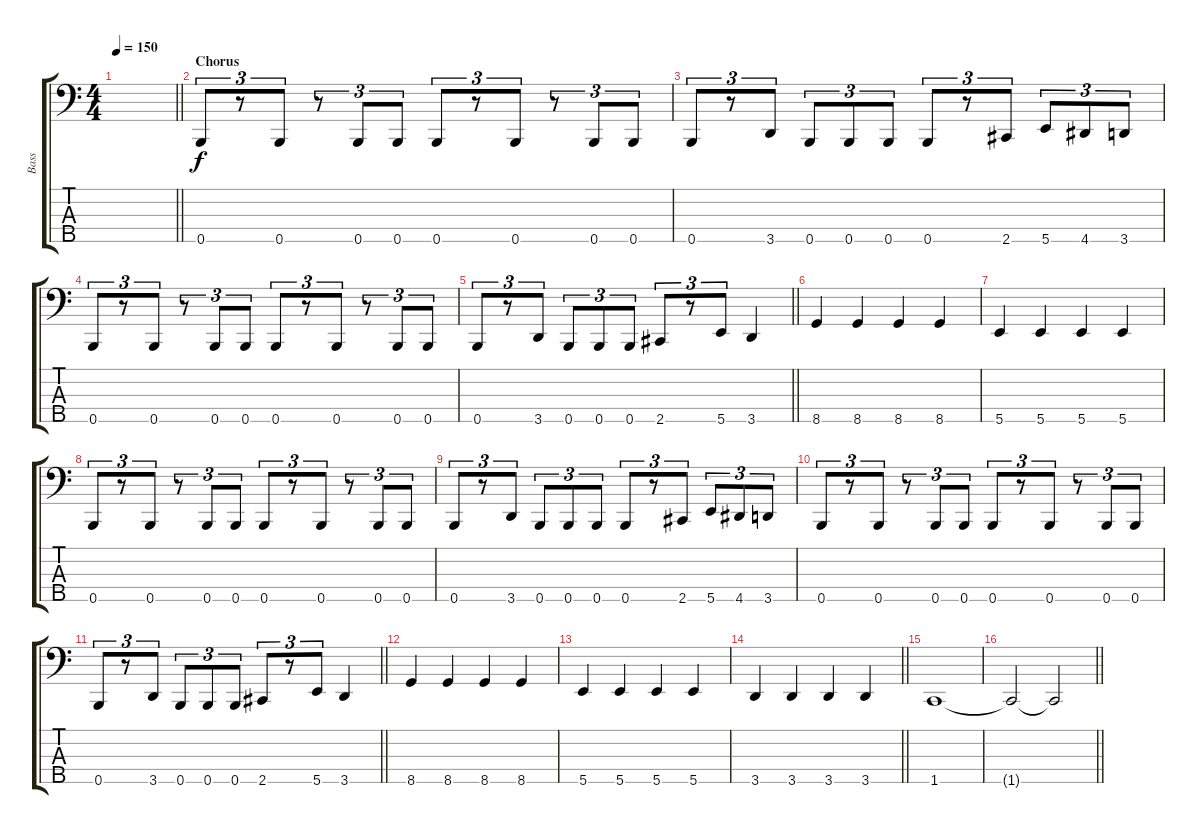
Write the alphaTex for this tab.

\track ("Bass" "Bass") {instrument electricbassfinger}
\staff {score tabs}
\tuning (G2 D2 A1 E1 B0) {hide}
\ts (4 4)
\tempo 150
\clef f4
\barLineRight lightlight
\ks c
|
\section ("" "Chorus")
0.5.8{tu (3 2)} r.8{tu (3 2)} 0.5.8{tu (3 2)} r.8{tu (3 2)} 0.5.8{tu (3 2)} 0.5.8{tu (3 2)} 0.5.8{tu (3 2)} r.8{tu (3 2)} 0.5.8{tu (3 2)} r.8{tu (3 2)} 0.5.8{tu (3 2)} 0.5.8{tu (3 2)} |
0.5.8{tu (3 2)} r.8{tu (3 2)} 3.5.8{tu (3 2)} 0.5.8{tu (3 2)} 0.5.8{tu (3 2)} 0.5.8{tu (3 2)} 0.5.8{tu (3 2)} r.8{tu (3 2)} 2.5.8{tu (3 2)} 5.5.8{tu (3 2)} 4.5.8{tu (3 2)} 3.5.8{tu (3 2)} |
0.5.8{tu (3 2)} r.8{tu (3 2)} 0.5.8{tu (3 2)} r.8{tu (3 2)} 0.5.8{tu (3 2)} 0.5.8{tu (3 2)} 0.5.8{tu (3 2)} r.8{tu (3 2)} 0.5.8{tu (3 2)} r.8{tu (3 2)} 0.5.8{tu (3 2)} 0.5.8{tu (3 2)} |
\barLineRight lightlight
0.5.8{tu (3 2)} r.8{tu (3 2)} 3.5.8{tu (3 2)} 0.5.8{tu (3 2)} 0.5.8{tu (3 2)} 0.5.8{tu (3 2)} 2.5.8{tu (3 2)} r.8{tu (3 2)} 5.5.8{tu (3 2)} 3.5.4 |
8.5.4 8.5.4 8.5.4 8.5.4 |
5.5.4 5.5.4 5.5.4 5.5.4 |
0.5.8{tu (3 2)} r.8{tu (3 2)} 0.5.8{tu (3 2)} r.8{tu (3 2)} 0.5.8{tu (3 2)} 0.5.8{tu (3 2)} 0.5.8{tu (3 2)} r.8{tu (3 2)} 0.5.8{tu (3 2)} r.8{tu (3 2)} 0.5.8{tu (3 2)} 0.5.8{tu (3 2)} |
0.5.8{tu (3 2)} r.8{tu (3 2)} 3.5.8{tu (3 2)} 0.5.8{tu (3 2)} 0.5.8{tu (3 2)} 0.5.8{tu (3 2)} 0.5.8{tu (3 2)} r.8{tu (3 2)} 2.5.8{tu (3 2)} 5.5.8{tu (3 2)} 4.5.8{tu (3 2)} 3.5.8{tu (3 2)} |
0.5.8{tu (3 2)} r.8{tu (3 2)} 0.5.8{tu (3 2)} r.8{tu (3 2)} 0.5.8{tu (3 2)} 0.5.8{tu (3 2)} 0.5.8{tu (3 2)} r.8{tu (3 2)} 0.5.8{tu (3 2)} r.8{tu (3 2)} 0.5.8{tu (3 2)} 0.5.8{tu (3 2)} |
\barLineRight lightlight
0.5.8{tu (3 2)} r.8{tu (3 2)} 3.5.8{tu (3 2)} 0.5.8{tu (3 2)} 0.5.8{tu (3 2)} 0.5.8{tu (3 2)} 2.5.8{tu (3 2)} r.8{tu (3 2)} 5.5.8{tu (3 2)} 3.5.4 |
8.5.4 8.5.4 8.5.4 8.5.4 |
5.5.4 5.5.4 5.5.4 5.5.4 |
\barLineRight lightlight
3.5.4 3.5.4 3.5.4 3.5.4 |
1.5.1 |
\barLineRight lightlight
1.5{t}.2 1.5{t}.2
